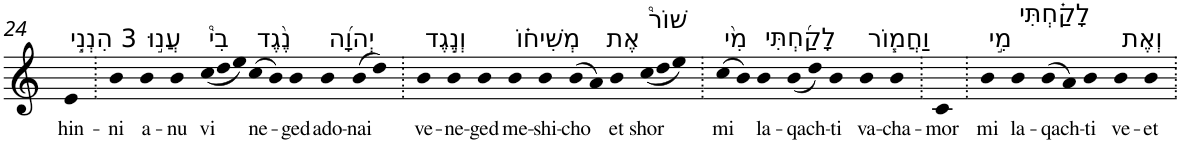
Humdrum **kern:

**kern	**text
*part1	*part1
*staff1	*staff1
*I"Piano	*
*I'Pno	*
!!LO:PB:g=z
*clefG2	*
*k[]	*
=24	=24
!LO:TX:a:t=3 הִנְנִ֣י	!
!	!LO:LY:b
4e	hin-
=25.	=25.
!	!LO:LY:b
4b	-ni
!LO:TX:a:t=עֲנ֣וּ	!
!	!LO:LY:b
4b	a-
!	!LO:LY:b
4b	-nu
*Xtuplet	*
!LO:TX:a:t=בִי֩	!
!	!LO:LY:b
(<12cc	vi
12dd	.
12ee)	.
!LO:TX:a:t=נֶ֨גֶד	!
!	!LO:LY:b
(>8cc	ne-
8b)	.
!	!LO:LY:b
4b	-ged
!LO:TX:a:t=יְהוָ֜ה	!
!	!LO:LY:b
4b	ado-
!	!LO:LY:b
(>8b	-nai
8dd)	.
=26.	=26.
!LO:TX:a:t=וְנֶ֣גֶד	!
!	!LO:LY:b
4b	ve-
!	!LO:LY:b
4b	-ne-
!	!LO:LY:b
4b	-ged
!LO:TX:a:t=מְשִׁיח֗וֹ	!
!	!LO:LY:b
4b	me-
!	!LO:LY:b
4b	-shi-
!	!LO:LY:b
(>8b	-cho
8a)	.
!LO:TX:a:t=אֶת	!
!	!LO:LY:b
4b	et
!LO:TX:a:t=שׁוֹר֩	!
!	!LO:LY:b
(<12cc	shor
12dd	.
12ee)	.
=27.	=27.
!LO:TX:a:t=מִ֨י	!
!	!LO:LY:b
(>8cc	mi
8b)	.
!LO:TX:a:t=לָקַ֜חְתִּי	!
!	!LO:LY:b
4b	la-
!	!LO:LY:b
(<8b	-qach-
8dd)	.
!	!LO:LY:b
4b	-ti
!LO:TX:a:t=וַחֲמ֧וֹר	!
!	!LO:LY:b
4b	va-
!	!LO:LY:b
4b	-cha-
=28.	=28.
!	!LO:LY:b
4c	-mor
=29.	=29.
!LO:TX:a:t=מִ֣י	!
!	!LO:LY:b
4b	mi
!LO:TX:a:t=לָקַ֗חְתִּי	!
!	!LO:LY:b
4b	la-
!	!LO:LY:b
(>8b	-qach-
8a)	.
!	!LO:LY:b
4b	-ti
!LO:TX:a:t=וְאֶת	!
!	!LO:LY:b
4b	ve-
!	!LO:LY:b
4b	-et
=.	=.
*-	*-
